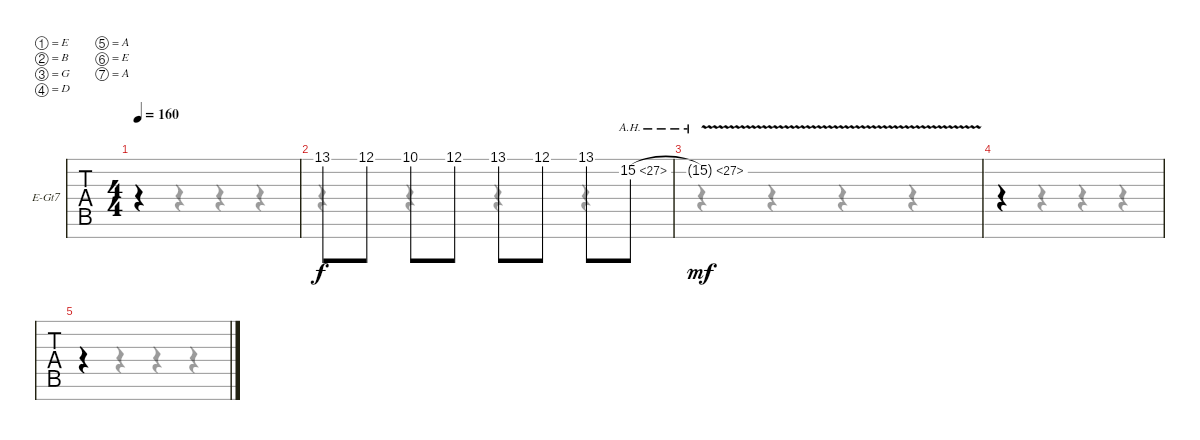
\bracketExtendMode groupsimilarinstruments
\firstSystemTrackNameOrientation horizontal
\otherSystemsTrackNameOrientation horizontal
\track ("Lead 2" "E-Gt7") {instrument distortionguitar}
\staff {tabs}
\tuning (E4 B3 G3 D3 A2 E2 A1)
\voice
\ts (4 4)
\tempo 160
\clef g2
\ks c
|
13.1.8 12.1.8 10.1.8 12.1.8 13.1.8 12.1.8 13.1.8 15.2{ah 12}.8{dy f} |
15.2{ah 12 v t}.1{dy mf} |
|
|
|
|
|
|
|
|
|
|
|
|
\voice
\clef g2
\ottava regular
\simile none
\ks c
r.4{dy mf} r.4 r.4 r.4 |
r.4 r.4 r.4 r.4 |
r.4 r.4 r.4 r.4 |
r.4 r.4 r.4 r.4 |
r.4 r.4 r.4 r.4 |
|
|
|
|
|
|
|
|
|
|
